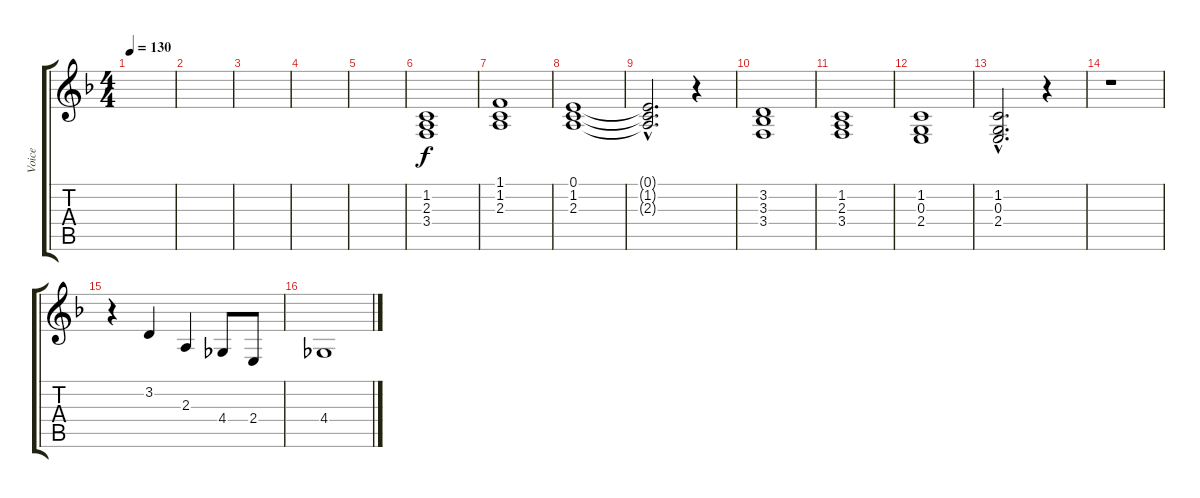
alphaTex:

\track ("Voice" "Voice") {instrument lead4chiff}
\staff {score tabs}
\tuning (E4 B3 G3 D3 A2 E2) {hide}
\ts (4 4)
\tempo 130
\clef g2
\ks f
|
|
|
|
|
(1.2 2.3 3.4).1 |
(1.1 1.2 2.3).1 |
(0.1 1.2 2.3).1 |
(0.1{hac t} 1.2{hac t} 2.3{hac t}).2{d} r.4 |
(3.2 3.3 3.4).1 |
(1.2 2.3 3.4).1 |
(1.2 0.3 2.4).1 |
(1.2{hac} 0.3{hac} 2.4{hac}).2{d} r.4 |
r.1 |
r.4 3.2.4 2.3.4 4.4.8 2.4.8 |
4.4.1
